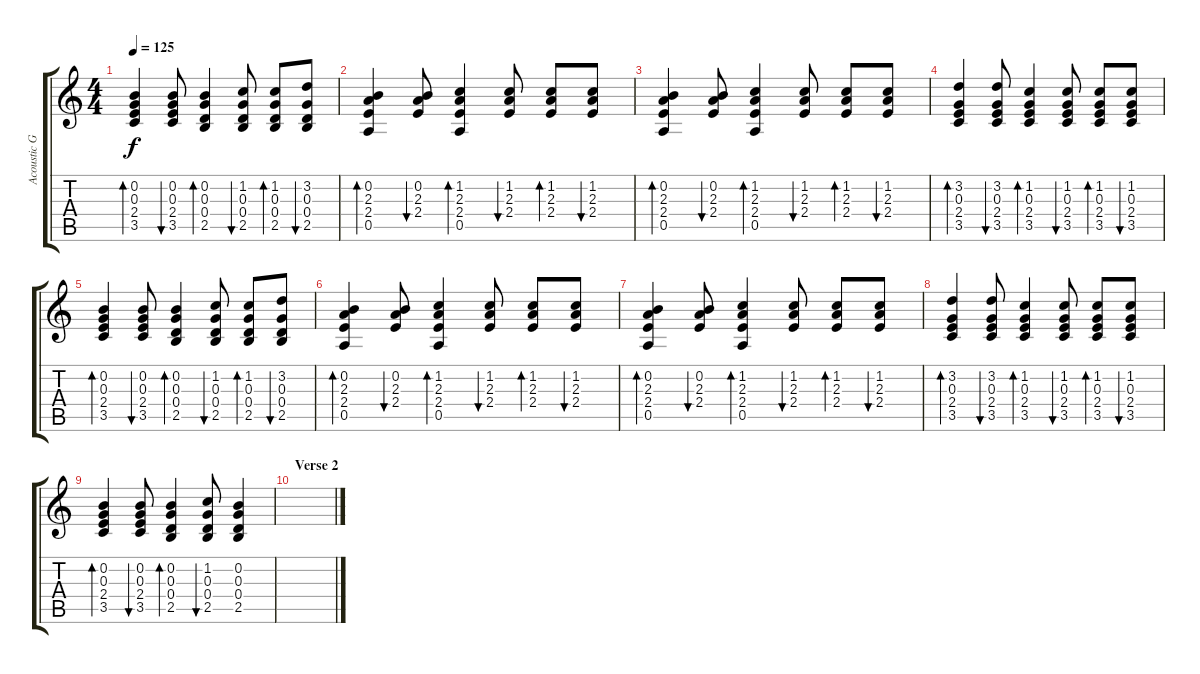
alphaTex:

\track ("Acoustic Guitar" "Acoustic G") {instrument acousticguitarsteel}
\staff {score tabs}
\tuning (E4 B3 G3 D3 A2 E2) {hide}
\ts (4 4)
\tempo 125
\clef g2
\ks c
(0.2 0.3 2.4 3.5).4{bd 60 dy f} (0.2 0.3 2.4 3.5).8{bu 60} (0.2 0.3 0.4 2.5).4{bd 60} (1.2 0.3 0.4 2.5).8{bu 60} (1.2 0.3 0.4 2.5).8{bd 60} (3.2 0.3 0.4 2.5).8{bu 60} |
(0.2 2.3 2.4 0.5).4{bd 60} (0.2 2.3 2.4).8{bu 60} (1.2 2.3 2.4 0.5).4{bd 60} (1.2 2.3 2.4).8{bu 60} (1.2 2.3 2.4).8{bd 60} (1.2 2.3 2.4).8{bu 60} |
(0.2 2.3 2.4 0.5).4{bd 60} (0.2 2.3 2.4).8{bu 60} (1.2 2.3 2.4 0.5).4{bd 60} (1.2 2.3 2.4).8{bu 60} (1.2 2.3 2.4).8{bd 60} (1.2 2.3 2.4).8{bu 60} |
(3.2 0.3 2.4 3.5).4{bd 60} (3.2 0.3 2.4 3.5).8{bu 60} (1.2 0.3 2.4 3.5).4{bd 60} (1.2 0.3 2.4 3.5).8{bu 60} (1.2 0.3 2.4 3.5).8{bd 60} (1.2 0.3 2.4 3.5).8{bu 60} |
(0.2 0.3 2.4 3.5).4{bd 60} (0.2 0.3 2.4 3.5).8{bu 60} (0.2 0.3 0.4 2.5).4{bd 60} (1.2 0.3 0.4 2.5).8{bu 60} (1.2 0.3 0.4 2.5).8{bd 60} (3.2 0.3 0.4 2.5).8{bu 60} |
(0.2 2.3 2.4 0.5).4{bd 60} (0.2 2.3 2.4).8{bu 60} (1.2 2.3 2.4 0.5).4{bd 60} (1.2 2.3 2.4).8{bu 60} (1.2 2.3 2.4).8{bd 60} (1.2 2.3 2.4).8{bu 60} |
(0.2 2.3 2.4 0.5).4{bd 60} (0.2 2.3 2.4).8{bu 60} (1.2 2.3 2.4 0.5).4{bd 60} (1.2 2.3 2.4).8{bu 60} (1.2 2.3 2.4).8{bd 60} (1.2 2.3 2.4).8{bu 60} |
(3.2 0.3 2.4 3.5).4{bd 60} (3.2 0.3 2.4 3.5).8{bu 60} (1.2 0.3 2.4 3.5).4{bd 60} (1.2 0.3 2.4 3.5).8{bu 60} (1.2 0.3 2.4 3.5).8{bd 60} (1.2 0.3 2.4 3.5).8{bu 60} |
(0.2 0.3 2.4 3.5).4{bd 60} (0.2 0.3 2.4 3.5).8{bu 60} (0.2 0.3 0.4 2.5).4{bd 60} (1.2 0.3 0.4 2.5).8{bu 60} (0.2 0.3 0.4 2.5).4 |
\section ("" "Verse 2")
